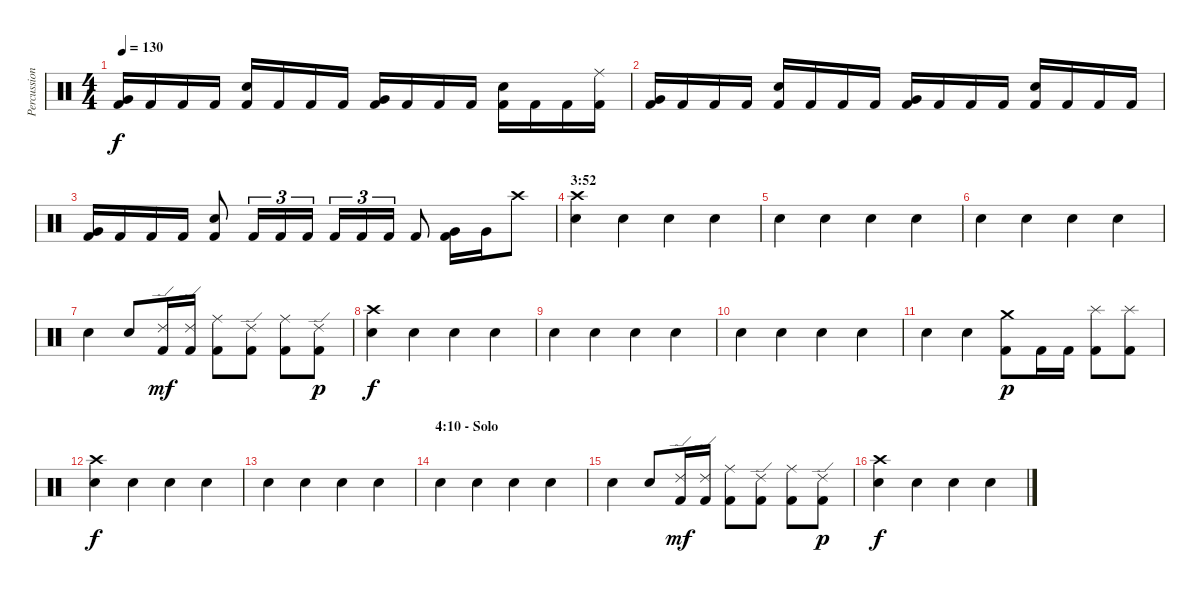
\track ("Percussioni" "Percussion") {instrument percussion}
\staff {score}
\articulation defaults
\ts (4 4)
\tempo 130
\clef neutral
\ks c
("Kick (hit) 2" "Very Low Tom (hit)").16{dy f} "Kick (hit) 2".16 "Kick (hit) 2".16 "Kick (hit) 2".16 ("Kick (hit) 2" "Snare (hit) 2").16 "Kick (hit) 2".16 "Kick (hit) 2".16 "Kick (hit) 2".16 ("Kick (hit) 2" "Very Low Tom (hit)").16 "Kick (hit) 2".16 "Kick (hit) 2".16 "Kick (hit) 2".16 ("Kick (hit) 2" "Snare (hit) 2").16 "Kick (hit) 2".16 "Kick (hit) 2".16 ("Kick (hit) 2" "Ride (middle)").16 |
("Kick (hit) 2" "Very Low Tom (hit)").16 "Kick (hit) 2".16 "Kick (hit) 2".16 "Kick (hit) 2".16 ("Kick (hit) 2" "Snare (hit) 2").16 "Kick (hit) 2".16 "Kick (hit) 2".16 "Kick (hit) 2".16 ("Kick (hit) 2" "Very Low Tom (hit)").16 "Kick (hit) 2".16 "Kick (hit) 2".16 "Kick (hit) 2".16 ("Kick (hit) 2" "Snare (hit) 2").16 "Kick (hit) 2".16 "Kick (hit) 2".16 "Kick (hit) 2".16 |
("Kick (hit) 2" "Very Low Tom (hit)").16 "Kick (hit) 2".16 "Kick (hit) 2".16 "Kick (hit) 2".16 ("Kick (hit) 2" "Snare (hit) 2").8 "Kick (hit) 2".16{tu (3 2)} "Kick (hit) 2".16{tu (3 2)} "Kick (hit) 2".16{tu (3 2)} "Kick (hit) 2".16{tu (3 2)} "Kick (hit) 2".16{tu (3 2)} "Kick (hit) 2".16{tu (3 2)} "Kick (hit) 2".8 ("Kick (hit) 2" "Very Low Tom (hit)").16 "Very Low Tom (hit)".16 "Crash high (hit)".8 |
\section ("" "3:52")
("Snare (hit) 2" "Crash high (hit)").4 "Snare (hit) 2".4 "Snare (hit) 2".4 "Snare (hit) 2".4 |
"Snare (hit) 2".4 "Snare (hit) 2".4 "Snare (hit) 2".4 "Snare (hit) 2".4 |
"Snare (hit) 2".4 "Snare (hit) 2".4 "Snare (hit) 2".4 "Snare (hit) 2".4 |
"Snare (hit) 2".4 "Snare (hit) 2".8 ("Kick (hit) 2" "Ride (edge) 2").16{dy mf} ("Kick (hit) 2" "Ride (edge) 2").16 ("Kick (hit) 2" "Ride (middle)").8 ("Kick (hit) 2" "Ride (edge) 2").8 ("Kick (hit) 2" "Ride (middle)").8 ("Kick (hit) 2" "Ride (edge) 2").8{dy p} |
("Snare (hit) 2" "Crash high (hit)").4{dy f} "Snare (hit) 2".4 "Snare (hit) 2".4 "Snare (hit) 2".4 |
"Snare (hit) 2".4 "Snare (hit) 2".4 "Snare (hit) 2".4 "Snare (hit) 2".4 |
"Snare (hit) 2".4 "Snare (hit) 2".4 "Snare (hit) 2".4 "Snare (hit) 2".4 |
"Snare (hit) 2".4 "Snare (hit) 2".4 ("Kick (hit) 2" "Crash medium (hit)").8{dy p} "Kick (hit) 2".16 "Kick (hit) 2".16 ("Kick (hit) 2" "Splash (hit)").8 ("Kick (hit) 2" "Splash (hit)").8 |
("Snare (hit) 2" "Crash high (hit)").4{dy f} "Snare (hit) 2".4 "Snare (hit) 2".4 "Snare (hit) 2".4 |
"Snare (hit) 2".4 "Snare (hit) 2".4 "Snare (hit) 2".4 "Snare (hit) 2".4 |
\section ("" "4:10 - Solo")
"Snare (hit) 2".4 "Snare (hit) 2".4 "Snare (hit) 2".4 "Snare (hit) 2".4 |
"Snare (hit) 2".4 "Snare (hit) 2".8 ("Kick (hit) 2" "Ride (edge) 2").16{dy mf} ("Kick (hit) 2" "Ride (edge) 2").16 ("Kick (hit) 2" "Ride (middle)").8 ("Kick (hit) 2" "Ride (edge) 2").8 ("Kick (hit) 2" "Ride (middle)").8 ("Kick (hit) 2" "Ride (edge) 2").8{dy p} |
("Snare (hit) 2" "Crash high (hit)").4{dy f} "Snare (hit) 2".4 "Snare (hit) 2".4 "Snare (hit) 2".4
